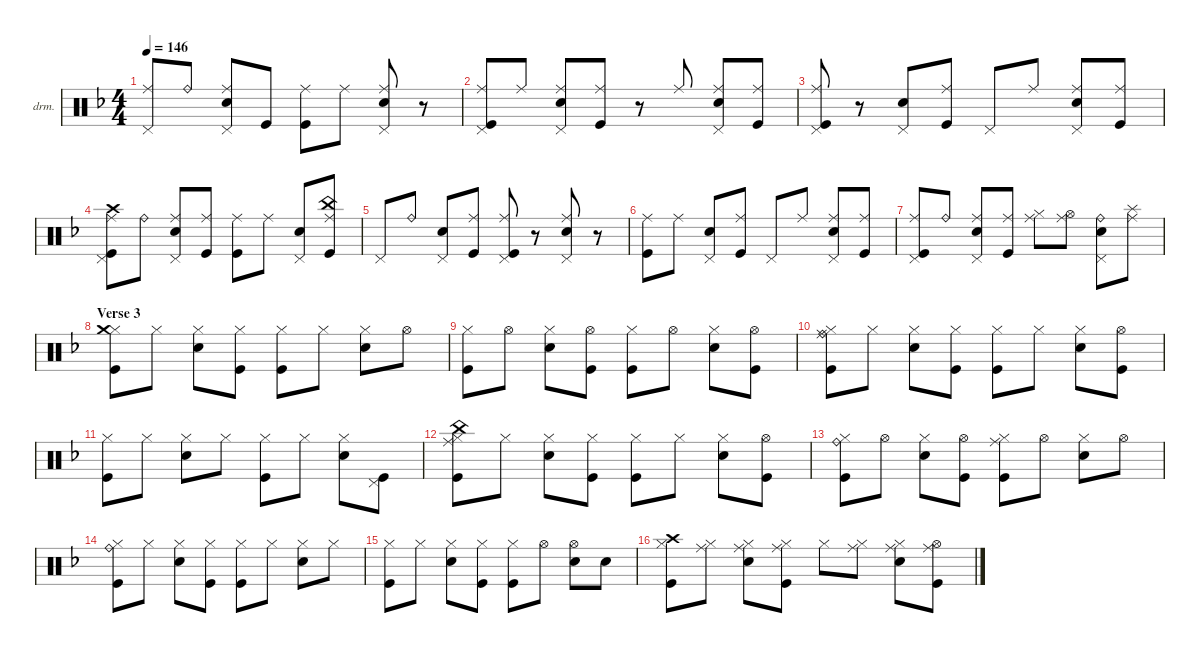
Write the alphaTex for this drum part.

\hideDynamics
\bracketExtendMode nobrackets
\firstSystemTrackNameOrientation horizontal
\otherSystemsTrackNameOrientation horizontal
\track ("Bobby - Drums" "drm.") {instrument percussion}
\staff {score}
\articulation defaults
\ts (4 4)
\tempo 146
\clef neutral
\ks dminor
("Pedal Hi-Hat (hit)"{acc #} "Ride (middle)"{acc #}).8{dy f beam Up} "Ride (bell)"{acc forcenatural}.8{dy mf beam Up} ("Snare (hit) 2"{acc forcenatural} "Pedal Hi-Hat (hit)"{acc #} "Ride (middle)"{acc #}).8{dy fff beam Up} "Kick (hit)"{acc forcenatural}.8{beam Up} ("Kick (hit)"{acc forcenatural} "Ride (middle)"{acc #}).8{beam Down} "Ride (middle)"{acc #}.8{dy p beam Down} ("Snare (hit) 2"{acc forcenatural} "Pedal Hi-Hat (hit)"{acc #} "Ride (middle)"{acc #}).8{dy fff beam Up} r.8{beam Up} |
("Kick (hit)"{acc forcenatural} "Pedal Hi-Hat (hit)"{acc #} "Ride (middle)"{acc #}).8{beam Up} "Ride (middle)"{acc #}.8{dy mf beam Up} ("Snare (hit) 2"{acc forcenatural} "Pedal Hi-Hat (hit)"{acc #} "Ride (middle)"{acc #}).8{dy fff beam Up} ("Kick (hit)"{acc forcenatural} "Ride (middle)"{acc #}).8{beam Up} r.8{beam Up} "Ride (middle)"{acc #}.8{dy pp beam Down} ("Snare (hit) 2"{acc forcenatural} "Pedal Hi-Hat (hit)"{acc #} "Ride (middle)"{acc #}).8{dy fff beam Up} ("Kick (hit)"{acc forcenatural} "Ride (middle)"{acc #}).8{dy ff beam Up} |
("Kick (hit)"{acc forcenatural} "Pedal Hi-Hat (hit)"{acc #} "Ride (middle)"{acc #}).8{dy fff beam Up} r.8{beam Up} ("Snare (hit) 2"{acc forcenatural} "Pedal Hi-Hat (hit)"{acc #}).8{beam Up} ("Kick (hit)"{acc forcenatural} "Ride (middle)"{acc #}).8{beam Up} "Pedal Hi-Hat (hit)"{acc #}.8{dy f beam Up} "Ride (middle)"{acc #}.8{dy p beam Up} ("Snare (hit) 2"{acc forcenatural} "Pedal Hi-Hat (hit)"{acc #} "Ride (middle)"{acc #}).8{dy fff beam Up} ("Kick (hit)"{acc forcenatural} "Ride (middle)"{acc #}).8{dy ff beam Up} |
("Kick (hit)"{acc forcenatural} "Pedal Hi-Hat (hit)"{acc #} "Crash high (hit)"{acc #} "Ride (middle)"{acc #}).8{dy fff beam Down} "Ride (bell)"{acc forcenatural}.8{dy mp beam Down} ("Snare (hit) 2"{acc forcenatural} "Pedal Hi-Hat (hit)"{acc #} "Ride (middle)"{acc #}).8{dy fff beam Up} ("Kick (hit)"{acc forcenatural} "Ride (middle)"{acc #}).8{beam Up} ("Kick (hit)"{acc forcenatural} "Ride (middle)"{acc #}).8{beam Down} "Ride (middle)"{acc #}.8{dy mf beam Down} ("Snare (hit) 2"{acc forcenatural} "Pedal Hi-Hat (hit)"{acc #}).8{dy fff beam Up} ("Kick (hit)"{acc forcenatural} "Ride (middle)"{acc #} "China (hit)"{acc forcenatural}).8{beam Up} |
"Pedal Hi-Hat (hit)"{acc #}.8{dy f beam Up} "Ride (bell)"{acc forcenatural}.8{dy mf beam Up} ("Snare (hit) 2"{acc forcenatural} "Pedal Hi-Hat (hit)"{acc #}).8{dy fff beam Up} ("Kick (hit)"{acc forcenatural} "Ride (middle)"{acc #}).8{beam Up} ("Kick (hit)"{acc forcenatural} "Pedal Hi-Hat (hit)"{acc #} "Ride (middle)"{acc #}).8{beam Up} r.8{beam Up} ("Snare (hit) 2"{acc forcenatural} "Pedal Hi-Hat (hit)"{acc #} "Ride (middle)"{acc #}).8{beam Up} r.8{beam Up} |
("Kick (hit)"{acc forcenatural} "Ride (middle)"{acc #}).8{beam Down} "Ride (middle)"{acc #}.8{dy mf beam Down} ("Snare (hit) 2"{acc forcenatural} "Pedal Hi-Hat (hit)"{acc #}).8{dy fff beam Up} ("Kick (hit)"{acc forcenatural} "Ride (middle)"{acc #}).8{beam Up} "Pedal Hi-Hat (hit)"{acc #}.8{dy f beam Up} "Ride (middle)"{acc #}.8{dy p beam Up} ("Snare (hit) 2"{acc forcenatural} "Pedal Hi-Hat (hit)"{acc #} "Ride (middle)"{acc #}).8{dy fff beam Up} ("Kick (hit)"{acc forcenatural} "Ride (middle)"{acc #}).8{dy ff beam Up} |
\scale
1.15099 ("Kick (hit)"{acc forcenatural} "Pedal Hi-Hat (hit)"{acc #} "Ride (middle)"{acc #}).8{dy fff beam Up} "Ride (bell)"{acc forcenatural}.8{dy mf beam Up} ("Snare (hit) 2"{acc forcenatural} "Pedal Hi-Hat (hit)"{acc #} "Ride (middle)"{acc #}).8{dy fff beam Up} ("Kick (hit)"{acc forcenatural} "Ride (middle)"{acc #}).8{beam Up} ("Hi-Hat (closed)"{acc #} "Ride (middle)"{acc #}).8{dy p beam Down} ("Hi-Hat (open)"{acc #} "Ride (middle)"{acc #}).8{dy mp beam Down} ("Snare (hit) 2"{acc forcenatural} "Pedal Hi-Hat (hit)"{acc #} "Ride (bell)"{acc forcenatural}).8{dy fff beam Down} ("Ride (middle)"{acc #} "Splash (hit)"{acc forcenatural}).8{dy mp beam Down} |
\section ("" "Verse 3")
\scale
0.960885 ("Kick (hit)"{acc forcenatural} "Hi-Hat (closed)"{acc #} "Crash medium (hit)"{acc forcenatural}).8{dy fff beam Down} "Hi-Hat (closed)"{acc #}.8{dy pp beam Down} ("Snare (hit) 2"{acc forcenatural} "Hi-Hat (closed)"{acc #}).8{dy fff beam Down} ("Kick (hit)"{acc forcenatural} "Hi-Hat (closed)"{acc #}).8{beam Down} ("Kick (hit)"{acc forcenatural} "Hi-Hat (closed)"{acc #}).8{beam Down} "Hi-Hat (closed)"{acc #}.8{dy p beam Down} ("Snare (hit) 2"{acc forcenatural} "Hi-Hat (closed)"{acc #}).8{dy fff beam Down} "Hi-Hat (open)"{acc #}.8{dy mp beam Down} |
\scale
0.888129 ("Kick (hit)"{acc forcenatural} "Hi-Hat (closed)"{acc #}).8{dy fff beam Down} "Hi-Hat (open)"{acc #}.8{dy mf beam Down} ("Snare (hit) 2"{acc forcenatural} "Hi-Hat (closed)"{acc #}).8{dy fff beam Down} ("Kick (hit)"{acc forcenatural} "Hi-Hat (open)"{acc #}).8{beam Down} ("Kick (hit)"{acc forcenatural} "Hi-Hat (closed)"{acc #}).8{beam Down} "Hi-Hat (open)"{acc #}.8{dy mf beam Down} ("Snare (hit) 2"{acc forcenatural} "Hi-Hat (closed)"{acc #}).8{dy fff beam Down} ("Kick (hit)"{acc forcenatural} "Hi-Hat (open)"{acc #}).8{beam Down} |
\scale
1.18226 ("Kick (hit)"{acc forcenatural} "Hi-Hat (closed)"{acc #} "Ride (middle)"{acc #} "Ride (bell)"{acc forcenatural}).8{beam Down} "Hi-Hat (closed)"{acc #}.8{dy p beam Down} ("Snare (hit) 2"{acc forcenatural} "Hi-Hat (closed)"{acc #}).8{dy fff beam Down} ("Kick (hit)"{acc forcenatural} "Hi-Hat (closed)"{acc #}).8{beam Down} ("Kick (hit)"{acc forcenatural} "Hi-Hat (closed)"{acc #}).8{beam Down} "Hi-Hat (closed)"{acc #}.8{dy p beam Down} ("Snare (hit) 2"{acc forcenatural} "Hi-Hat (closed)"{acc #}).8{dy fff beam Down} ("Kick (hit)"{acc forcenatural} "Hi-Hat (open)"{acc #}).8{beam Down} |
\scale
0.638678 ("Kick (hit)"{acc forcenatural} "Hi-Hat (closed)"{acc #}).8{beam Down} "Hi-Hat (closed)"{acc #}.8{dy p beam Down} ("Snare (hit) 2"{acc forcenatural} "Hi-Hat (closed)"{acc #}).8{dy fff beam Down} "Hi-Hat (closed)"{acc #}.8{dy mp beam Down} ("Kick (hit)"{acc forcenatural} "Hi-Hat (closed)"{acc #}).8{dy fff beam Down} "Hi-Hat (closed)"{acc #}.8{dy mp beam Down} ("Snare (hit) 2"{acc forcenatural} "Hi-Hat (closed)"{acc #}).8{dy fff beam Down} ("Kick (hit)"{acc forcenatural} "Pedal Hi-Hat (hit)"{acc #}).8{beam Down} |
\scale
1.17906 ("Kick (hit)"{acc forcenatural} "Hi-Hat (closed)"{acc #} "Ride (middle)"{acc #} "China (hit)"{acc forcenatural}).8{beam Down} "Hi-Hat (closed)"{acc #}.8{dy p beam Down} ("Snare (hit) 2"{acc forcenatural} "Hi-Hat (closed)"{acc #}).8{dy fff beam Down} ("Kick (hit)"{acc forcenatural} "Hi-Hat (closed)"{acc #}).8{dy ff beam Down} ("Kick (hit)"{acc forcenatural} "Hi-Hat (closed)"{acc #}).8{dy fff beam Down} "Hi-Hat (closed)"{acc #}.8{dy p beam Down} ("Snare (hit) 2"{acc forcenatural} "Hi-Hat (closed)"{acc #}).8{dy fff beam Down} ("Kick (hit)"{acc forcenatural} "Hi-Hat (open)"{acc #}).8{beam Down} |
\scale
1.06476 ("Kick (hit)"{acc forcenatural} "Hi-Hat (closed)"{acc #} "Ride (bell)"{acc forcenatural}).8{beam Down} "Hi-Hat (open)"{acc #}.8{dy mp beam Down} ("Snare (hit) 2"{acc forcenatural} "Hi-Hat (closed)"{acc #}).8{dy fff beam Down} ("Kick (hit)"{acc forcenatural} "Hi-Hat (open)"{acc #}).8{beam Down} ("Kick (hit)"{acc forcenatural} "Hi-Hat (closed)"{acc #} "Ride (middle)"{acc #}).8{beam Down} "Hi-Hat (open)"{acc #}.8{dy mf beam Down} ("Snare (hit) 2"{acc forcenatural} "Hi-Hat (closed)"{acc #}).8{dy fff beam Down} "Hi-Hat (open)"{acc #}.8{dy mp beam Down} |
\scale
1.14736 ("Kick (hit)"{acc forcenatural} "Hi-Hat (closed)"{acc #} "Ride (bell)"{acc forcenatural}).8{dy fff beam Down} "Hi-Hat (closed)"{acc #}.8{dy p beam Down} ("Snare (hit) 2"{acc forcenatural} "Hi-Hat (closed)"{acc #}).8{dy fff beam Down} ("Kick (hit)"{acc forcenatural} "Hi-Hat (closed)"{acc #}).8{beam Down} ("Kick (hit)"{acc forcenatural} "Hi-Hat (closed)"{acc #}).8{beam Down} "Hi-Hat (closed)"{acc #}.8{dy pp beam Down} ("Snare (hit) 2"{acc forcenatural} "Hi-Hat (closed)"{acc #}).8{dy fff beam Down} "Hi-Hat (closed)"{acc #}.8{dy p beam Down} |
\scale
0.78788 ("Kick (hit)"{acc forcenatural} "Hi-Hat (closed)"{acc #}).8{dy fff beam Down} "Hi-Hat (closed)"{acc #}.8{dy mp beam Down} ("Snare (hit) 2"{acc forcenatural} "Hi-Hat (closed)"{acc #}).8{dy fff beam Down} ("Kick (hit)"{acc forcenatural} "Hi-Hat (closed)"{acc #}).8{beam Down} ("Kick (hit)"{acc forcenatural} "Hi-Hat (closed)"{acc #}).8{beam Down} "Hi-Hat (open)"{acc #}.8{dy mp beam Down} ("Snare (hit) 2"{acc forcenatural} "Hi-Hat (open)"{acc #}).8{dy ff beam Down} "Snare (hit) 2"{acc forcenatural}.8{dy fff beam Down} |
\scale
0.941843 ("Kick (hit)"{acc forcenatural} "Hi-Hat (closed)"{acc #} "Crash high (hit)"{acc #}).8{beam Down} ("Hi-Hat (closed)"{acc #} "Ride (middle)"{acc #}).8{dy p beam Down} ("Snare (hit) 2"{acc forcenatural} "Hi-Hat (closed)"{acc #} "Ride (middle)"{acc #}).8{dy fff beam Down} ("Kick (hit)"{acc forcenatural} "Hi-Hat (closed)"{acc #} "Ride (middle)"{acc #}).8{beam Down} "Hi-Hat (closed)"{acc #}.8{dy mf beam Down} ("Hi-Hat (closed)"{acc #} "Ride (middle)"{acc #}).8{dy p beam Down} ("Snare (hit) 2"{acc forcenatural} "Hi-Hat (closed)"{acc #} "Ride (middle)"{acc #}).8{dy fff beam Down} ("Kick (hit)"{acc forcenatural} "Hi-Hat (open)"{acc #} "Ride (middle)"{acc #}).8{beam Down}
